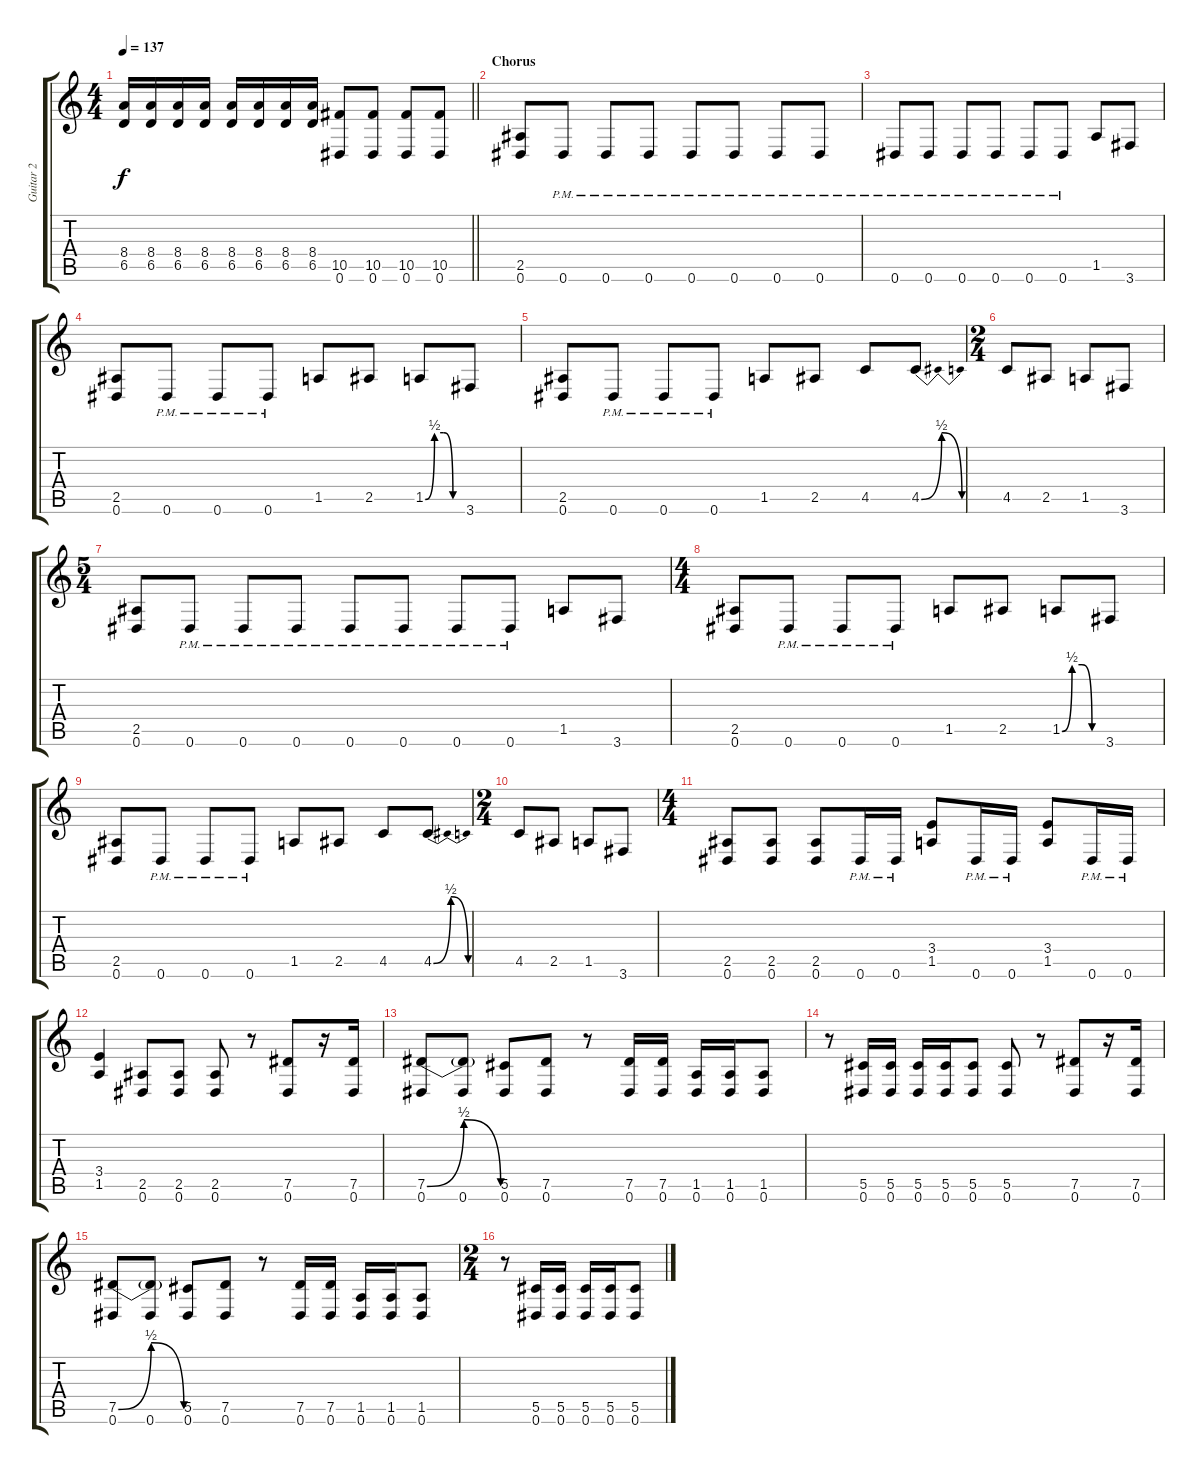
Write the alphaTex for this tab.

\track ("Guitar 2" "Guitar 2") {instrument distortionguitar}
\staff {score tabs}
\tuning (Eb4 Bb3 Gb3 Db3 Ab2 Eb2) {hide}
\ts (4 4)
\tempo 137
\clef g2
\barLineRight lightlight
\ks c
(8.4 6.5).16{dy f} (8.4 6.5).16 (8.4 6.5).16 (8.4 6.5).16 (8.4 6.5).16 (8.4 6.5).16 (8.4 6.5).16 (8.4 6.5).16 (10.5 0.6).8 (10.5 0.6).8 (10.5 0.6).8 (10.5 0.6).8 |
\section ("" "Chorus")
(2.5 0.6).8 0.6{pm}.8 0.6{pm}.8 0.6{pm}.8 0.6{pm}.8 0.6{pm}.8 0.6{pm}.8 0.6{pm}.8 |
0.6{pm}.8 0.6{pm}.8 0.6{pm}.8 0.6{pm}.8 0.6{pm}.8 0.6{pm}.8 1.5.8 3.6.8 |
(2.5 0.6).8 0.6{pm}.8 0.6{pm}.8 0.6{pm}.8 1.5.8 2.5.8 1.5{be (custom 0 0 15 2 30 2 45 0 60 0)}.8 3.6.8 |
(2.5 0.6).8 0.6{pm}.8 0.6{pm}.8 0.6{pm}.8 1.5.8 2.5.8 4.5.8 4.5{be (bendrelease 0 0 15 2 30 2 60 0)}.8 |
\ts (2 4)
4.5.8 2.5.8 1.5.8 3.6.8 |
\ts (5 4)
(2.5 0.6).8 0.6{pm}.8 0.6{pm}.8 0.6{pm}.8 0.6{pm}.8 0.6{pm}.8 0.6{pm}.8 0.6{pm}.8 1.5.8 3.6.8 |
\ts (4 4)
(2.5 0.6).8 0.6{pm}.8 0.6{pm}.8 0.6{pm}.8 1.5.8 2.5.8 1.5{be (custom 0 0 15 2 30 2 45 0 60 0)}.8 3.6.8 |
(2.5 0.6).8 0.6{pm}.8 0.6{pm}.8 0.6{pm}.8 1.5.8 2.5.8 4.5.8 4.5{be (bendrelease 0 0 15 2 30 2 60 0)}.8 |
\ts (2 4)
4.5.8 2.5.8 1.5.8 3.6.8 |
\ts (4 4)
(2.5 0.6).8 (2.5 0.6).8 (2.5 0.6).8 0.6{pm}.16 0.6{pm}.16 (3.4 1.5).8 0.6{pm}.16 0.6{pm}.16 (3.4 1.5).8 0.6{pm}.16 0.6{pm}.16 |
(3.4 1.5).4 (2.5 0.6).8 (2.5 0.6).8 (2.5 0.6).8 r.8 (7.5 0.6).8 r.16 (7.5 0.6).16 |
(7.5{be (bendrelease 0 0 15 2 30 2 60 0)} 0.6).8 (7.5{t} 0.6).8 (5.5 0.6).8 (7.5 0.6).8 r.8 (7.5 0.6).16 (7.5 0.6).16 (1.5 0.6).16 (1.5 0.6).16 (1.5 0.6).8 |
r.8 (5.5 0.6).16 (5.5 0.6).16 (5.5 0.6).16 (5.5 0.6).16 (5.5 0.6).8 (5.5 0.6).8 r.8 (7.5 0.6).8 r.16 (7.5 0.6).16 |
(7.5{be (bendrelease 0 0 15 2 30 2 60 0)} 0.6).8 (7.5{t} 0.6).8 (5.5 0.6).8 (7.5 0.6).8 r.8 (7.5 0.6).16 (7.5 0.6).16 (1.5 0.6).16 (1.5 0.6).16 (1.5 0.6).8 |
\ts (2 4)
r.8 (5.5 0.6).16 (5.5 0.6).16 (5.5 0.6).16 (5.5 0.6).16 (5.5 0.6).8
